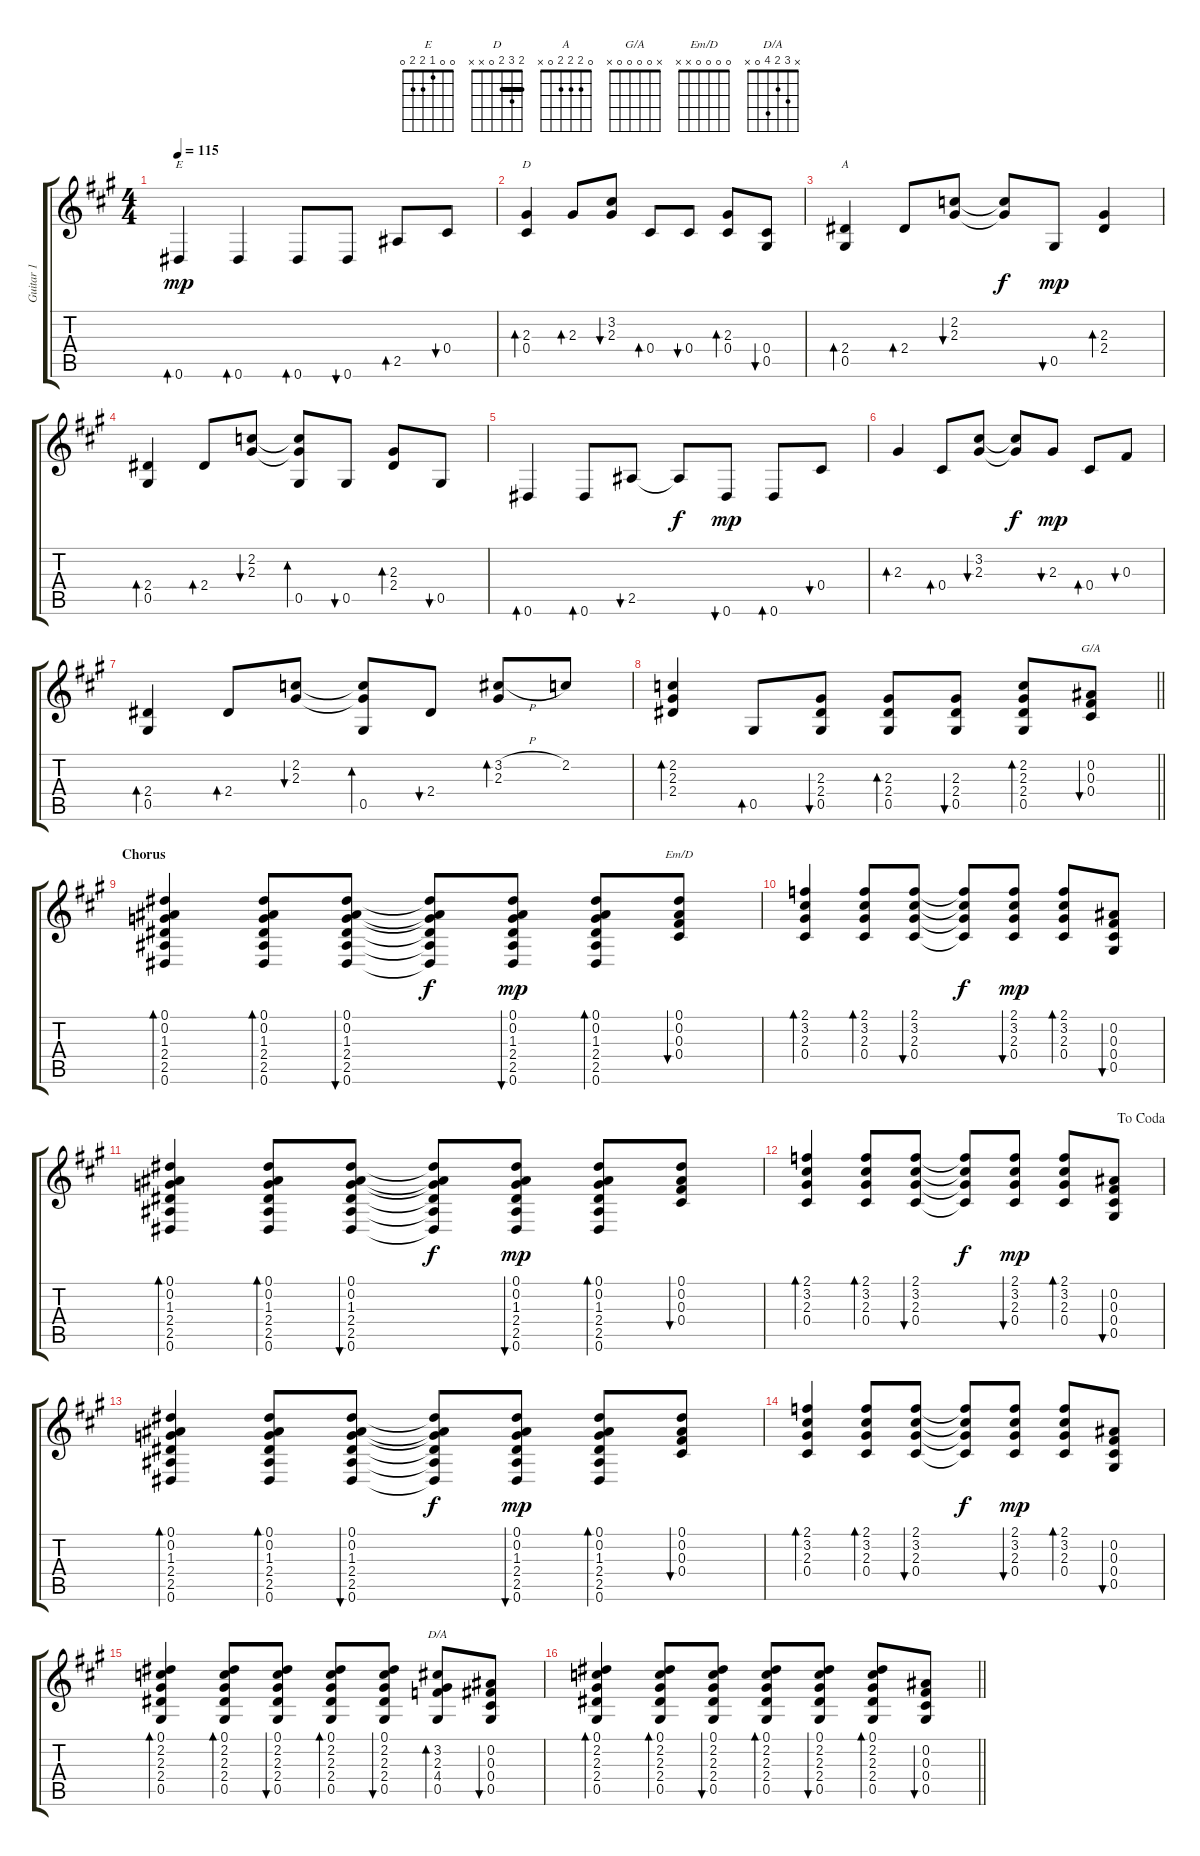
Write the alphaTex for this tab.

\track ("Guitar 1" "Guitar 1") {instrument acousticguitarsteel}
\staff {score tabs}
\tuning (Eb4 Bb3 Gb3 Db3 Ab2 Eb2) {hide}
\chord ("E" 0 0 1 2 2 0)
\chord ("D" 2 3 2 0 x x) {barre 2}
\chord ("A" 0 2 2 2 0 x)
\chord ("G/A" x 0 0 0 0 x)
\chord ("Em/D" 0 0 0 0 x x)
\chord ("D/A" x 3 2 4 0 x)
\ts (4 4)
\tempo 115
\clef g2
\ks a
0.6.4{bd 60 ch "E" dy mp} 0.6.4{bd 60} 0.6.8{bd 60} 0.6.8{bu 60} 2.5.8{bd 60} 0.4.8{bu 60} |
(2.3 0.4).4{bd 60 ch "D"} 2.3.8{bd 60} (3.2 2.3).8{bu 60} 0.4.8{bd 60} 0.4.8{bu 60} (2.3 0.4).8{bd 60} (0.4 0.5).8{bu 60} |
(2.4 0.5).4{bd 60 ch "A"} 2.4.8{bd 60} (2.2 2.3).8{bu 60} (2.2{t} 2.3{t}).8{dy f} 0.5.8{bu 60 dy mp} (2.3 2.4).4{bd 60} |
(2.4 0.5).4{bd 60} 2.4.8{bd 60} (2.2 2.3).8{bu 60} (2.2{t} 2.3{t} 0.5).8{bd 60} 0.5.8{bu 60} (2.3 2.4).8{bd 60} 0.5.8{bu 60} |
0.6.4{bd 60} 0.6.8{bd 60} 2.5.8{bu 60} 2.5{t}.8{dy f} 0.6.8{bu 60 dy mp} 0.6.8{bd 60} 0.4.8{bu 60} |
2.3.4{bd 60} 0.4.8{bd 60} (3.2 2.3).8{bu 60} (3.2{t} 2.3{t}).8{dy f} 2.3.8{bu 60 dy mp} 0.4.8{bd 60} 0.3.8{bu 60} |
(2.4 0.5).4{bd 60} 2.4.8{bd 60} (2.2 2.3).8{bu 60} (2.2{t} 2.3{t} 0.5).8{bd 60} 2.4.8{bu 60} (3.2{h} 2.3).8{bd 60} 2.2.8 |
\barLineRight lightlight
(2.2 2.3 2.4).4{bd 60} 0.5.8{bd 60} (2.3 2.4 0.5).8{bu 60} (2.3 2.4 0.5).8{bd 60} (2.3 2.4 0.5).8{bu 60} (2.2 2.3 2.4 0.5).8{bd 60} (0.2 0.3 0.4).8{bu 60 ch "G/A"} |
\section ("" "Chorus")
(0.1 0.2 1.3 2.4 2.5 0.6).4{bd 60} (0.1 0.2 1.3 2.4 2.5 0.6).8{bd 60} (0.1 0.2 1.3 2.4 2.5 0.6).8{bu 60} (0.1{t} 0.2{t} 1.3{t} 2.4{t} 2.5{t} 0.6{t}).8{dy f} (0.1 0.2 1.3 2.4 2.5 0.6).8{bu 60 dy mp} (0.1 0.2 1.3 2.4 2.5 0.6).8{bd 60} (0.1 0.2 0.3 0.4).8{bu 60 ch "Em/D"} |
(2.1 3.2 2.3 0.4).4{bd 60} (2.1 3.2 2.3 0.4).8{bd 60} (2.1 3.2 2.3 0.4).8{bu 60} (2.1{t} 3.2{t} 2.3{t} 0.4{t}).8{dy f} (2.1 3.2 2.3 0.4).8{bu 60 dy mp} (2.1 3.2 2.3 0.4).8{bd 60} (0.2 0.3 0.4 0.5).8{bu 60} |
(0.1 0.2 1.3 2.4 2.5 0.6).4{bd 60} (0.1 0.2 1.3 2.4 2.5 0.6).8{bd 60} (0.1 0.2 1.3 2.4 2.5 0.6).8{bu 60} (0.1{t} 0.2{t} 1.3{t} 2.4{t} 2.5{t} 0.6{t}).8{dy f} (0.1 0.2 1.3 2.4 2.5 0.6).8{bu 60 dy mp} (0.1 0.2 1.3 2.4 2.5 0.6).8{bd 60} (0.1 0.2 0.3 0.4).8{bu 60} |
\jump dacoda
(2.1 3.2 2.3 0.4).4{bd 60} (2.1 3.2 2.3 0.4).8{bd 60} (2.1 3.2 2.3 0.4).8{bu 60} (2.1{t} 3.2{t} 2.3{t} 0.4{t}).8{dy f} (2.1 3.2 2.3 0.4).8{bu 60 dy mp} (2.1 3.2 2.3 0.4).8{bd 60} (0.2 0.3 0.4 0.5).8{bu 60} |
(0.1 0.2 1.3 2.4 2.5 0.6).4{bd 60} (0.1 0.2 1.3 2.4 2.5 0.6).8{bd 60} (0.1 0.2 1.3 2.4 2.5 0.6).8{bu 60} (0.1{t} 0.2{t} 1.3{t} 2.4{t} 2.5{t} 0.6{t}).8{dy f} (0.1 0.2 1.3 2.4 2.5 0.6).8{bu 60 dy mp} (0.1 0.2 1.3 2.4 2.5 0.6).8{bd 60} (0.1 0.2 0.3 0.4).8{bu 60} |
(2.1 3.2 2.3 0.4).4{bd 60} (2.1 3.2 2.3 0.4).8{bd 60} (2.1 3.2 2.3 0.4).8{bu 60} (2.1{t} 3.2{t} 2.3{t} 0.4{t}).8{dy f} (2.1 3.2 2.3 0.4).8{bu 60 dy mp} (2.1 3.2 2.3 0.4).8{bd 60} (0.2 0.3 0.4 0.5).8{bu 60} |
(0.1 2.2 2.3 2.4 0.5).4{bd 60} (0.1 2.2 2.3 2.4 0.5).8{bd 60} (0.1 2.2 2.3 2.4 0.5).8{bu 60} (0.1 2.2 2.3 2.4 0.5).8{bd 60} (0.1 2.2 2.3 2.4 0.5).8{bu 60} (3.2 2.3 4.4 0.5).8{bd 60 ch "D/A"} (0.2 0.3 0.4 0.5).8{bu 60} |
\barLineRight lightlight
(0.1 2.2 2.3 2.4 0.5).4{bd 60} (0.1 2.2 2.3 2.4 0.5).8{bd 60} (0.1 2.2 2.3 2.4 0.5).8{bu 60} (0.1 2.2 2.3 2.4 0.5).8{bd 60} (0.1 2.2 2.3 2.4 0.5).8{bu 60} (0.1 2.2 2.3 2.4 0.5).8{bd 60} (0.2 0.3 0.4 0.5).8{bu 60}
